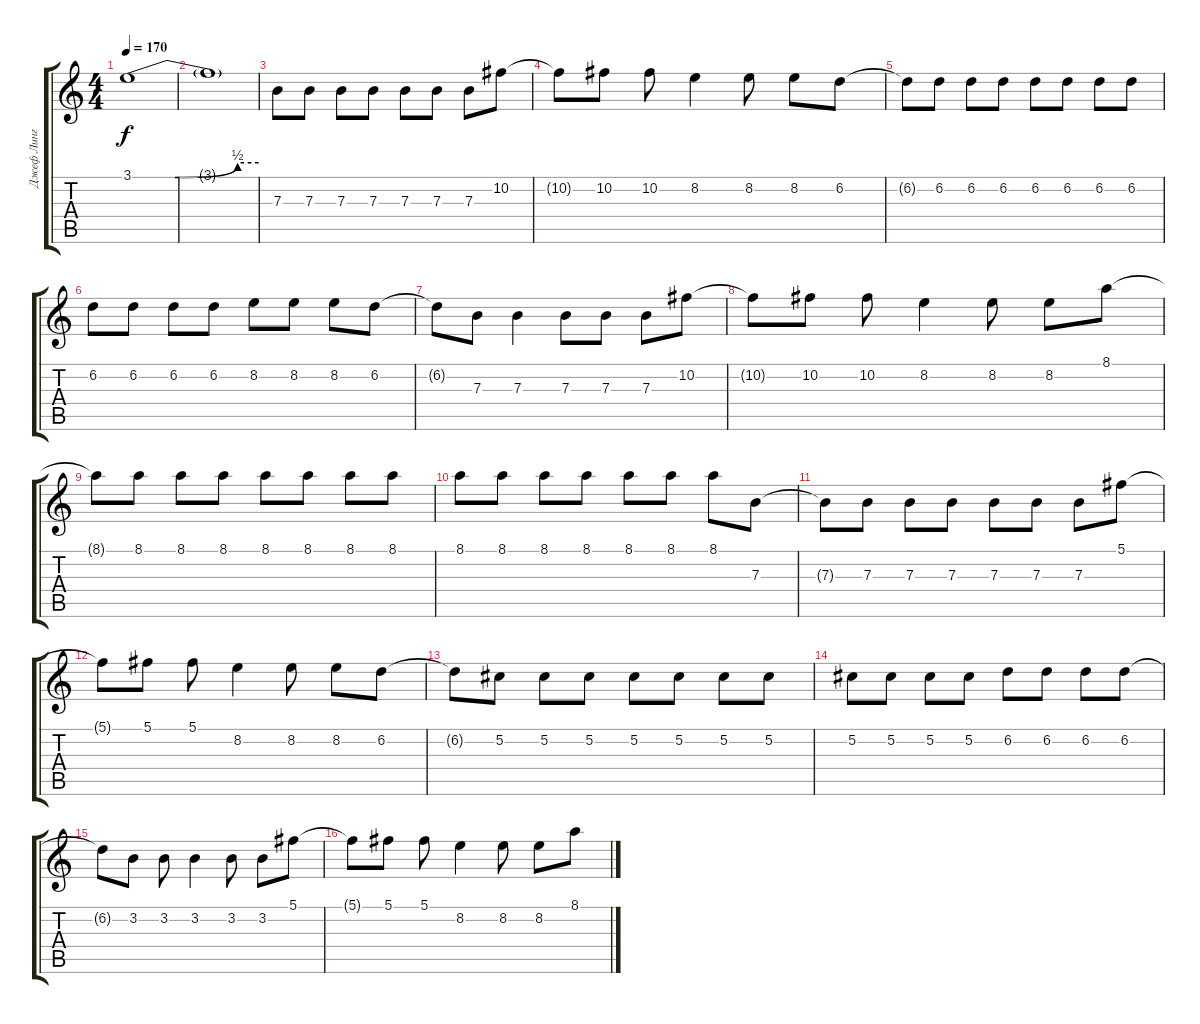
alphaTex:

\track ("Джеф Линг (дабл гитар)" "Джеф Линг ") {instrument overdrivenguitar}
\staff {score tabs}
\tuning (Db4 Ab3 E3 B2 Gb2 B1) {hide}
\ts (4 4)
\tempo 170
\clef g2
\ks c
3.1{be (custom 0 0 20 0 50 2 60 2)}.1{dy f} |
3.1{t}.1 |
7.3.8 7.3.8 7.3.8 7.3.8 7.3.8 7.3.8 7.3.8 10.2.8 |
10.2{t}.8 10.2.8 10.2.8 8.2.4 8.2.8 8.2.8 6.2.8 |
6.2{t}.8 6.2.8 6.2.8 6.2.8 6.2.8 6.2.8 6.2.8 6.2.8 |
6.2.8 6.2.8 6.2.8 6.2.8 8.2.8 8.2.8 8.2.8 6.2.8 |
6.2{t}.8 7.3.8 7.3.4 7.3.8 7.3.8 7.3.8 10.2.8 |
10.2{t}.8 10.2.8 10.2.8 8.2.4 8.2.8 8.2.8 8.1.8 |
8.1{t}.8 8.1.8 8.1.8 8.1.8 8.1.8 8.1.8 8.1.8 8.1.8 |
8.1.8 8.1.8 8.1.8 8.1.8 8.1.8 8.1.8 8.1.8 7.3.8 |
7.3{t}.8 7.3.8 7.3.8 7.3.8 7.3.8 7.3.8 7.3.8 5.1.8 |
5.1{t}.8 5.1.8 5.1.8 8.2.4 8.2.8 8.2.8 6.2.8 |
6.2{t}.8 5.2.8 5.2.8 5.2.8 5.2.8 5.2.8 5.2.8 5.2.8 |
5.2.8 5.2.8 5.2.8 5.2.8 6.2.8 6.2.8 6.2.8 6.2.8 |
6.2{t}.8 3.2.8 3.2.8 3.2.4 3.2.8 3.2.8 5.1.8 |
5.1{t}.8 5.1.8 5.1.8 8.2.4 8.2.8 8.2.8 8.1.8
